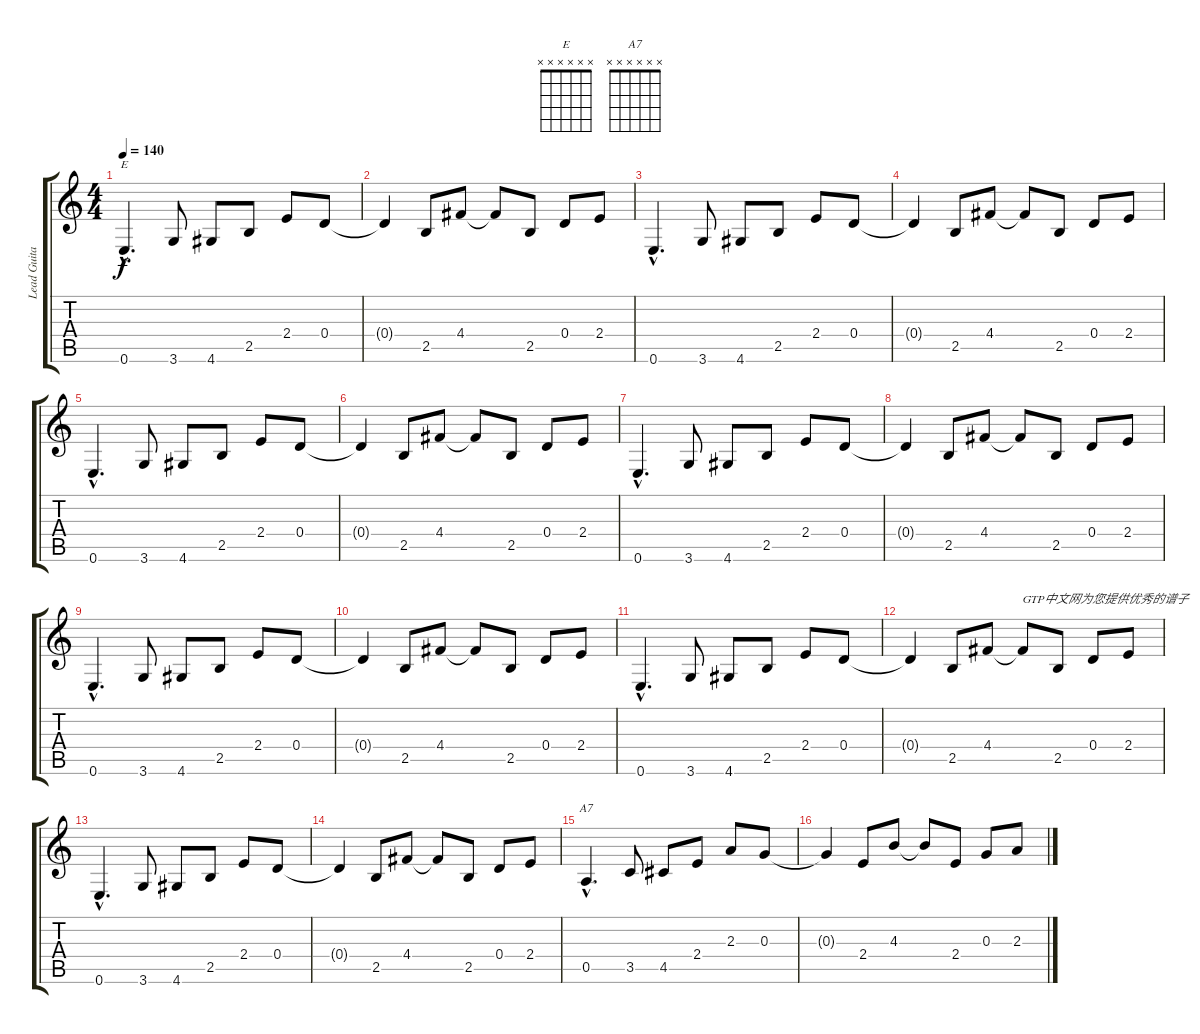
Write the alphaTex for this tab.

\track ("Lead Guitar" "Lead Guita") {instrument overdrivenguitar}
\staff {score tabs}
\tuning (E4 B3 G3 D3 A2 E2) {hide}
\chord ("E" x x x x x x)
\chord ("A7" x x x x x x)
\ts (4 4)
\tempo 140
\clef g2
\ks c
0.6{hac}.4{d ch "E" dy f instrument overdrivenguitar} 3.6.8 4.6.8 2.5.8 2.4.8 0.4.8 |
0.4{t}.4 2.5.8 4.4.8 4.4{t}.8 2.5.8 0.4.8 2.4.8 |
0.6{hac}.4{d} 3.6.8 4.6.8 2.5.8 2.4.8 0.4.8 |
0.4{t}.4 2.5.8 4.4.8 4.4{t}.8 2.5.8 0.4.8 2.4.8 |
0.6{hac}.4{d} 3.6.8 4.6.8 2.5.8 2.4.8 0.4.8 |
0.4{t}.4 2.5.8 4.4.8 4.4{t}.8 2.5.8 0.4.8 2.4.8 |
0.6{hac}.4{d} 3.6.8 4.6.8 2.5.8 2.4.8 0.4.8 |
0.4{t}.4 2.5.8 4.4.8 4.4{t}.8 2.5.8 0.4.8 2.4.8 |
0.6{hac}.4{d} 3.6.8 4.6.8 2.5.8 2.4.8 0.4.8 |
0.4{t}.4 2.5.8 4.4.8 4.4{t}.8 2.5.8 0.4.8 2.4.8 |
0.6{hac}.4{d} 3.6.8 4.6.8 2.5.8 2.4.8 0.4.8 |
0.4{t}.4 2.5.8 4.4.8 4.4{t}.8{txt "GTP中文网为您提供优秀的谱子"} 2.5.8 0.4.8 2.4.8 |
0.6{hac}.4{d} 3.6.8 4.6.8 2.5.8 2.4.8 0.4.8 |
0.4{t}.4 2.5.8 4.4.8 4.4{t}.8 2.5.8 0.4.8 2.4.8 |
0.5{hac}.4{d ch "A7"} 3.5.8 4.5.8 2.4.8 2.3.8 0.3.8 |
0.3{t}.4 2.4.8 4.3.8 4.3{t}.8 2.4.8 0.3.8 2.3.8
